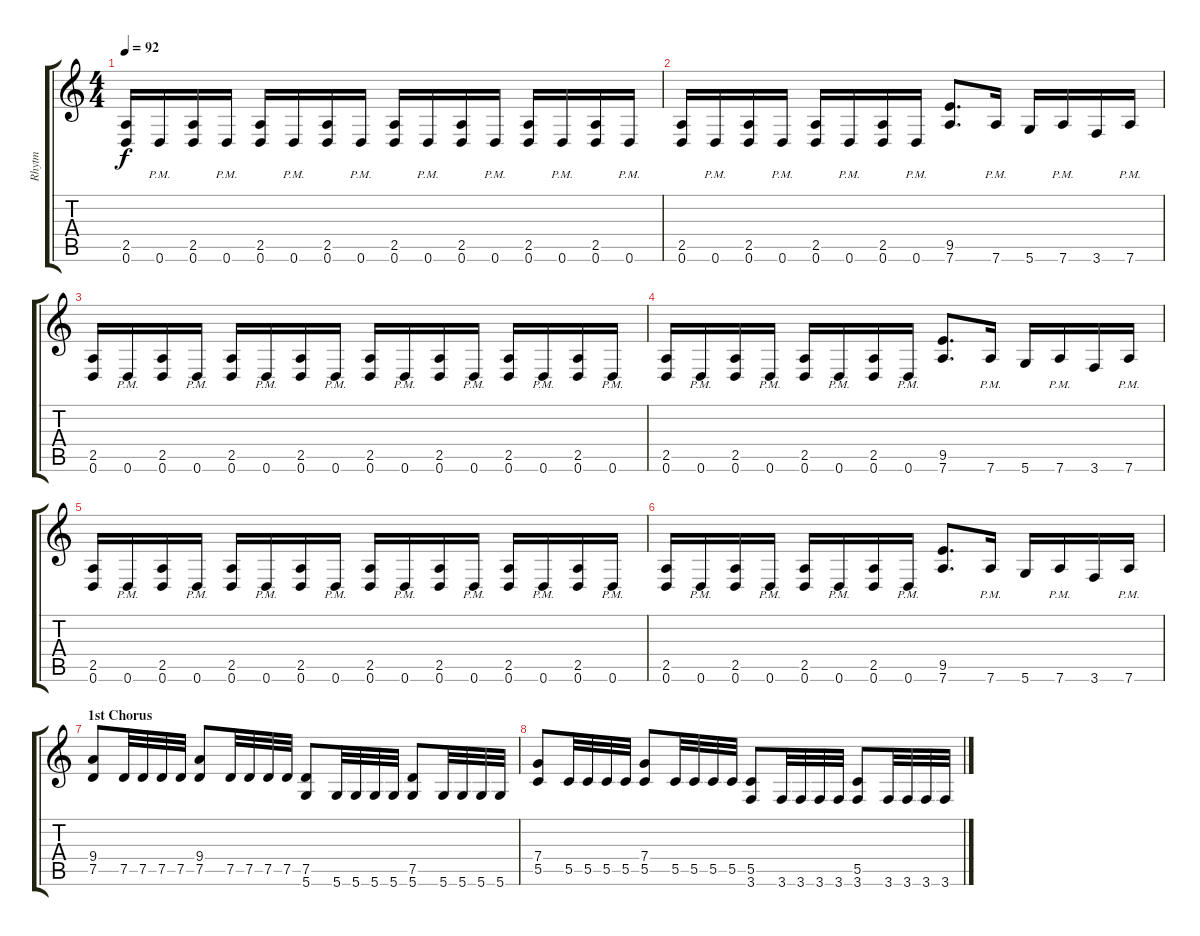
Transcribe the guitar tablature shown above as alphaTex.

\track ("Rhytm" "Rhytm") {instrument distortionguitar}
\staff {score tabs}
\tuning (D4 A3 F3 C3 G2 D2) {hide}
\ts (4 4)
\tempo 92
\clef g2
\ks c
(2.5 0.6).16{dy f} 0.6{pm}.16 (2.5 0.6).16 0.6{pm}.16 (2.5 0.6).16 0.6{pm}.16 (2.5 0.6).16 0.6{pm}.16 (2.5 0.6).16 0.6{pm}.16 (2.5 0.6).16 0.6{pm}.16 (2.5 0.6).16 0.6{pm}.16 (2.5 0.6).16 0.6{pm}.16 |
(2.5 0.6).16 0.6{pm}.16 (2.5 0.6).16 0.6{pm}.16 (2.5 0.6).16 0.6{pm}.16 (2.5 0.6).16 0.6{pm}.16 (9.5 7.6).8{d} 7.6{pm}.16 5.6.16 7.6{pm}.16 3.6.16 7.6{pm}.16 |
(2.5 0.6).16 0.6{pm}.16 (2.5 0.6).16 0.6{pm}.16 (2.5 0.6).16 0.6{pm}.16 (2.5 0.6).16 0.6{pm}.16 (2.5 0.6).16 0.6{pm}.16 (2.5 0.6).16 0.6{pm}.16 (2.5 0.6).16 0.6{pm}.16 (2.5 0.6).16 0.6{pm}.16 |
(2.5 0.6).16 0.6{pm}.16 (2.5 0.6).16 0.6{pm}.16 (2.5 0.6).16 0.6{pm}.16 (2.5 0.6).16 0.6{pm}.16 (9.5 7.6).8{d} 7.6{pm}.16 5.6.16 7.6{pm}.16 3.6.16 7.6{pm}.16 |
(2.5 0.6).16 0.6{pm}.16 (2.5 0.6).16 0.6{pm}.16 (2.5 0.6).16 0.6{pm}.16 (2.5 0.6).16 0.6{pm}.16 (2.5 0.6).16 0.6{pm}.16 (2.5 0.6).16 0.6{pm}.16 (2.5 0.6).16 0.6{pm}.16 (2.5 0.6).16 0.6{pm}.16 |
(2.5 0.6).16 0.6{pm}.16 (2.5 0.6).16 0.6{pm}.16 (2.5 0.6).16 0.6{pm}.16 (2.5 0.6).16 0.6{pm}.16 (9.5 7.6).8{d} 7.6{pm}.16 5.6.16 7.6{pm}.16 3.6.16 7.6{pm}.16 |
\section ("" "1st Chorus")
(9.4 7.5).8 7.5.32 7.5.32 7.5.32 7.5.32 (9.4 7.5).8 7.5.32 7.5.32 7.5.32 7.5.32 (7.5 5.6).8 5.6.32 5.6.32 5.6.32 5.6.32 (7.5 5.6).8 5.6.32 5.6.32 5.6.32 5.6.32 |
(7.4 5.5).8 5.5.32 5.5.32 5.5.32 5.5.32 (7.4 5.5).8 5.5.32 5.5.32 5.5.32 5.5.32 (5.5 3.6).8 3.6.32 3.6.32 3.6.32 3.6.32 (5.5 3.6).8 3.6.32 3.6.32 3.6.32 3.6.32
